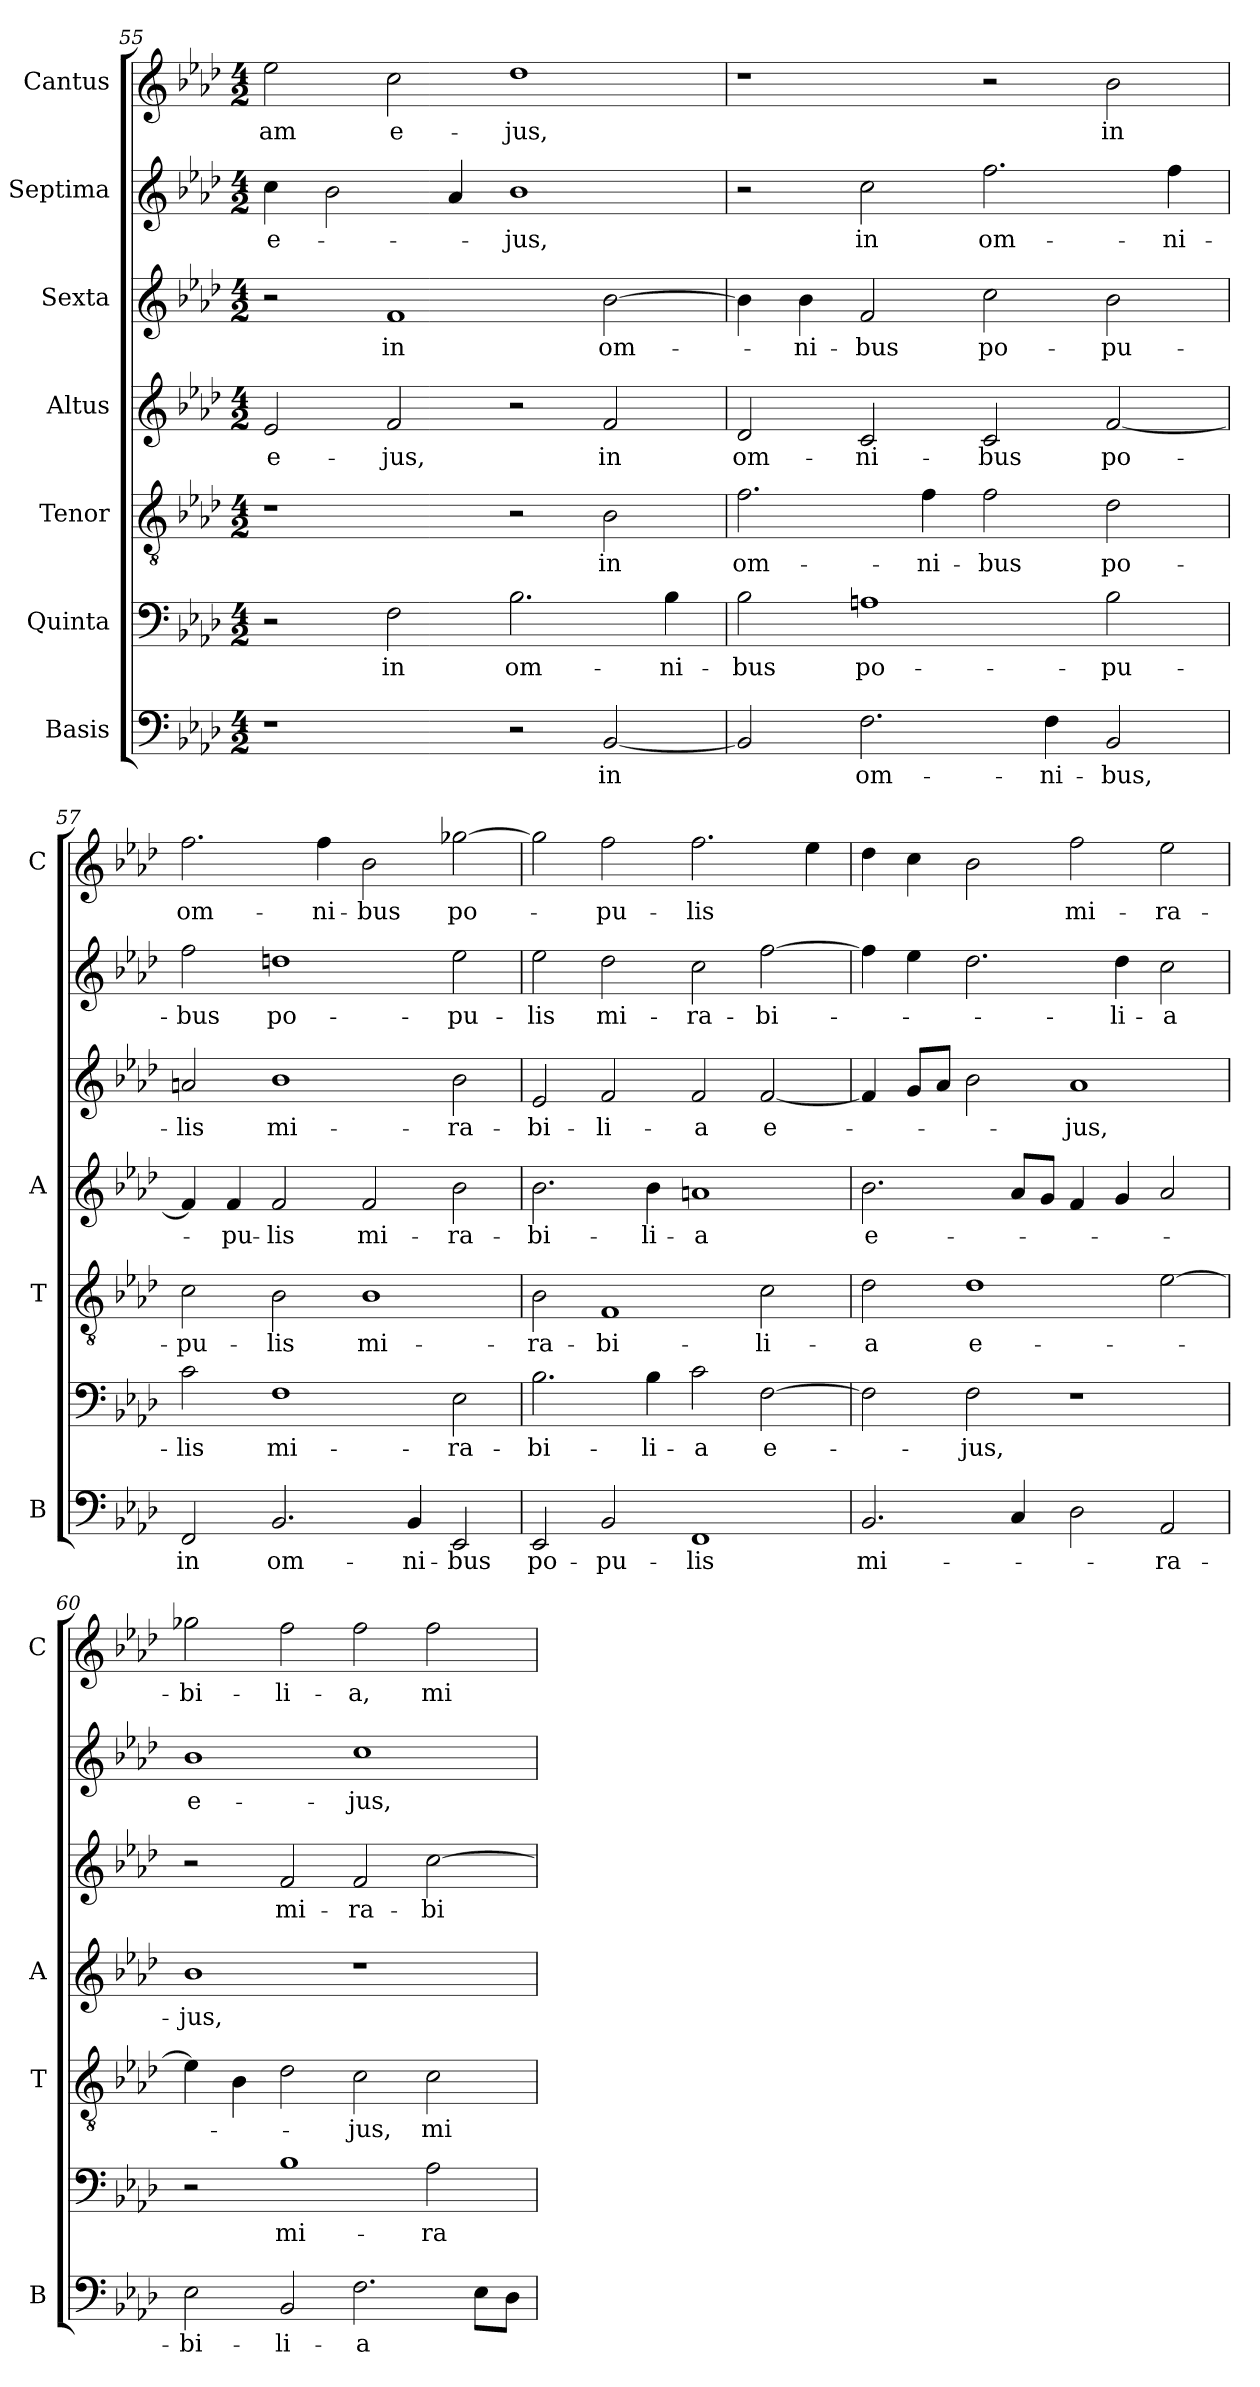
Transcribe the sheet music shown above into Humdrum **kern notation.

**kern	**text	**kern	**text	**kern	**text	**kern	**text	**kern	**text	**kern	**text	**kern	**text
*part7	*part7	*part6	*part6	*part5	*part5	*part4	*part4	*part3	*part3	*part2	*part2	*part1	*part1
*staff7	*staff7	*staff6	*staff6	*staff5	*staff5	*staff4	*staff4	*staff3	*staff3	*staff2	*staff2	*staff1	*staff1
*I"Basis	*	*I"Quinta	*	*I"Tenor	*	*I"Altus	*	*I"Sexta	*	*I"Septima	*	*I"Cantus	*
*I'B	*	*	*	*I'T	*	*I'A	*	*	*	*	*	*I'C	*
*clefF4	*	*clefF4	*	*clefGv2	*	*clefG2	*	*clefG2	*	*clefG2	*	*clefG2	*
*k[b-e-a-d-]	*	*k[b-e-a-d-]	*	*k[b-e-a-d-]	*	*k[b-e-a-d-]	*	*k[b-e-a-d-]	*	*k[b-e-a-d-]	*	*k[b-e-a-d-]	*
*A-:	*	*A-:	*	*A-:	*	*A-:	*	*A-:	*	*A-:	*	*A-:	*
*M4/2	*	*M4/2	*	*M4/2	*	*M4/2	*	*M4/2	*	*M4/2	*	*M4/2	*
=55	=55	=55	=55	=55	=55	=55	=55	=55	=55	=55	=55	=55	=55
!	!	!	!	!	!	!	!LO:LY:b	!	!	!	!LO:LY:b	!	!LO:LY:b
1r	.	2r	.	1r	.	2e-/	e-	2r	.	4cc\	e-	2ee-\	-am
.	.	.	.	.	.	.	.	.	.	2b-\	.	.	.
!	!	!	!LO:LY:b	!	!	!	!LO:LY:b	!	!LO:LY:b	!	!	!	!LO:LY:b
.	.	2F\	in	.	.	2f/	-jus,	1f	in	.	.	2cc\	e-
.	.	.	.	.	.	.	.	.	.	4a-/	.	.	.
!	!	!	!LO:LY:b	!	!	!	!	!	!	!	!LO:LY:b	!	!LO:LY:b
2r	.	2.B-\	om-	2r	.	2r	.	.	.	1b-	-jus,	1dd-	-jus,
!	!LO:LY:b	!	!	!	!LO:LY:b	!	!LO:LY:b	!	!LO:LY:b	!	!	!	!
[2BB-/	in	.	.	2B-\	in	2f/	in	[2b-\	om-	.	.	.	.
!	!	!	!LO:LY:b	!	!	!	!	!	!	!	!	!	!
.	.	4B-\	-ni-	.	.	.	.	.	.	.	.	.	.
=56	=56	=56	=56	=56	=56	=56	=56	=56	=56	=56	=56	=56	=56
!	!	!	!LO:LY:b	!	!LO:LY:b	!	!LO:LY:b	!	!	!	!	!	!
2BB-/]	.	2B-\	-bus	2.f\	om-	2d-/	om-	4b-\]	.	2r	.	1r	.
!	!	!	!	!	!	!	!	!	!LO:LY:b	!	!	!	!
.	.	.	.	.	.	.	.	4b-\	-ni-	.	.	.	.
!	!LO:LY:b	!	!LO:LY:b	!	!	!	!LO:LY:b	!	!LO:LY:b	!	!LO:LY:b	!	!
2.F\	om-	1An	po-	.	.	2c/	-ni-	2f/	-bus	2cc\	in	.	.
!	!	!	!	!	!LO:LY:b	!	!	!	!	!	!	!	!
.	.	.	.	4f\	-ni-	.	.	.	.	.	.	.	.
!	!	!	!	!	!LO:LY:b	!	!LO:LY:b	!	!LO:LY:b	!	!LO:LY:b	!	!
.	.	.	.	2f\	-bus	2c/	-bus	2cc\	po-	2.ff\	om-	2r	.
!	!LO:LY:b	!	!	!	!	!	!	!	!	!	!	!	!
4F\	-ni-	.	.	.	.	.	.	.	.	.	.	.	.
!	!LO:LY:b	!	!LO:LY:b	!	!LO:LY:b	!	!LO:LY:b	!	!LO:LY:b	!	!	!	!LO:LY:b
2BB-/	-bus,	2B-\	-pu-	2d-\	po-	[2f/	po-	2b-\	-pu-	.	.	2b-\	in
!	!	!	!	!	!	!	!	!	!	!	!LO:LY:b	!	!
.	.	.	.	.	.	.	.	.	.	4ff\	-ni-	.	.
=57	=57	=57	=57	=57	=57	=57	=57	=57	=57	=57	=57	=57	=57
!	!LO:LY:b	!	!LO:LY:b	!	!LO:LY:b	!	!	!	!LO:LY:b	!	!LO:LY:b	!	!LO:LY:b
2FF/	in	2c\	-lis	2c\	-pu-	4f/]	.	2an/	-lis	2ff\	-bus	2.ff\	om-
!	!	!	!	!	!	!	!LO:LY:b	!	!	!	!	!	!
.	.	.	.	.	.	4f/	-pu-	.	.	.	.	.	.
!	!LO:LY:b	!	!LO:LY:b	!	!LO:LY:b	!	!LO:LY:b	!	!LO:LY:b	!	!LO:LY:b	!	!
2.BB-/	om-	1F	mi-	2B-\	-lis	2f/	-lis	1b-	mi-	1ddn	po-	.	.
!	!	!	!	!	!	!	!	!	!	!	!	!	!LO:LY:b
.	.	.	.	.	.	.	.	.	.	.	.	4ff\	-ni-
!	!	!	!	!	!LO:LY:b	!	!LO:LY:b	!	!	!	!	!	!LO:LY:b
.	.	.	.	1B-	mi-	2f/	mi-	.	.	.	.	2b-\	-bus
!	!LO:LY:b	!	!	!	!	!	!	!	!	!	!	!	!
4BB-/	-ni-	.	.	.	.	.	.	.	.	.	.	.	.
!	!LO:LY:b	!	!LO:LY:b	!	!	!	!LO:LY:b	!	!LO:LY:b	!	!LO:LY:b	!	!LO:LY:b
2EE-/	-bus	2E-\	-ra-	.	.	2b-\	-ra-	2b-\	-ra-	2ee-\	-pu-	[2gg-X\	po-
!!LO:PB:g=z
=58	=58	=58	=58	=58	=58	=58	=58	=58	=58	=58	=58	=58	=58
!	!LO:LY:b	!	!LO:LY:b	!	!LO:LY:b	!	!LO:LY:b	!	!LO:LY:b	!	!LO:LY:b	!	!
2EE-/	po-	2.B-\	-bi-	2B-\	-ra-	2.b-\	-bi-	2e-/	-bi-	2ee-\	-lis	2gg-\]	.
!	!LO:LY:b	!	!	!	!LO:LY:b	!	!	!	!LO:LY:b	!	!LO:LY:b	!	!LO:LY:b
2BB-/	-pu-	.	.	1F	-bi-	.	.	2f/	-li-	2dd-\	mi-	2ff\	-pu-
!	!	!	!LO:LY:b	!	!	!	!LO:LY:b	!	!	!	!	!	!
.	.	4B-\	-li-	.	.	4b-\	-li-	.	.	.	.	.	.
!	!LO:LY:b	!	!LO:LY:b	!	!	!	!LO:LY:b	!	!LO:LY:b	!	!LO:LY:b	!	!LO:LY:b
1FF	-lis	2c\	-a	.	.	1an	-a	2f/	-a	2cc\	-ra-	2.ff\	-lis
!	!	!	!LO:LY:b	!	!LO:LY:b	!	!	!	!LO:LY:b	!	!LO:LY:b	!	!
.	.	[2F\	e-	2c\	-li-	.	.	[2f/	e-	[2ff\	-bi-	.	.
.	.	.	.	.	.	.	.	.	.	.	.	4ee-\	.
=59	=59	=59	=59	=59	=59	=59	=59	=59	=59	=59	=59	=59	=59
!	!LO:LY:b	!	!	!	!LO:LY:b	!	!LO:LY:b	!	!	!	!	!	!
2.BB-/	mi-	2F\]	.	2d-\	-a	2.b-\	e-	4f/]	.	4ff\]	.	4dd-\	.
.	.	.	.	.	.	.	.	8g/L	.	4ee-\	.	4cc\	.
.	.	.	.	.	.	.	.	8a-/J	.	.	.	.	.
!	!	!	!LO:LY:b	!	!LO:LY:b	!	!	!	!	!	!	!	!
.	.	2F\	-jus,	1d-	e-	.	.	2b-\	.	2.dd-\	.	2b-\	.
4C/	.	.	.	.	.	8a-/L	.	.	.	.	.	.	.
.	.	.	.	.	.	8g/J	.	.	.	.	.	.	.
!	!	!	!	!	!	!	!	!	!LO:LY:b	!	!	!	!LO:LY:b
2D-\	.	1r	.	.	.	4f/	.	1a-	-jus,	.	.	2ff\	mi-
!	!	!	!	!	!	!	!	!	!	!	!LO:LY:b	!	!
.	.	.	.	.	.	4g/	.	.	.	4dd-\	-li-	.	.
!	!LO:LY:b	!	!	!	!	!	!	!	!	!	!LO:LY:b	!	!LO:LY:b
2AA-/	-ra-	.	.	[2e-\	.	2a-/	.	.	.	2cc\	-a	2ee-\	-ra-
=60	=60	=60	=60	=60	=60	=60	=60	=60	=60	=60	=60	=60	=60
!	!LO:LY:b	!	!	!	!	!	!LO:LY:b	!	!	!	!LO:LY:b	!	!LO:LY:b
2E-\	-bi-	2r	.	4e-\]	.	1b-	-jus,	2r	.	1b-	e-	2gg-X\	-bi-
.	.	.	.	4B-\	.	.	.	.	.	.	.	.	.
!	!LO:LY:b	!	!LO:LY:b	!	!	!	!	!	!LO:LY:b	!	!	!	!LO:LY:b
2BB-/	-li-	1B-	mi-	2d-\	.	.	.	2f/	mi-	.	.	2ff\	-li-
!	!LO:LY:b	!	!	!	!LO:LY:b	!	!	!	!LO:LY:b	!	!LO:LY:b	!	!LO:LY:b
2.F\	-a	.	.	2c\	-jus,	1r	.	2f/	-ra-	1cc	-jus,	2ff\	-a,
!	!	!	!LO:LY:b	!	!LO:LY:b	!	!	!	!LO:LY:b	!	!	!	!LO:LY:b
.	.	2A-\	-ra-	2c\	mi-	.	.	[2cc\	-bi-	.	.	2ff\	mi-
8E-\L	.	.	.	.	.	.	.	.	.	.	.	.	.
8D-\J	.	.	.	.	.	.	.	.	.	.	.	.	.
=	=	=	=	=	=	=	=	=	=	=	=	=	=
*-	*-	*-	*-	*-	*-	*-	*-	*-	*-	*-	*-	*-	*-
